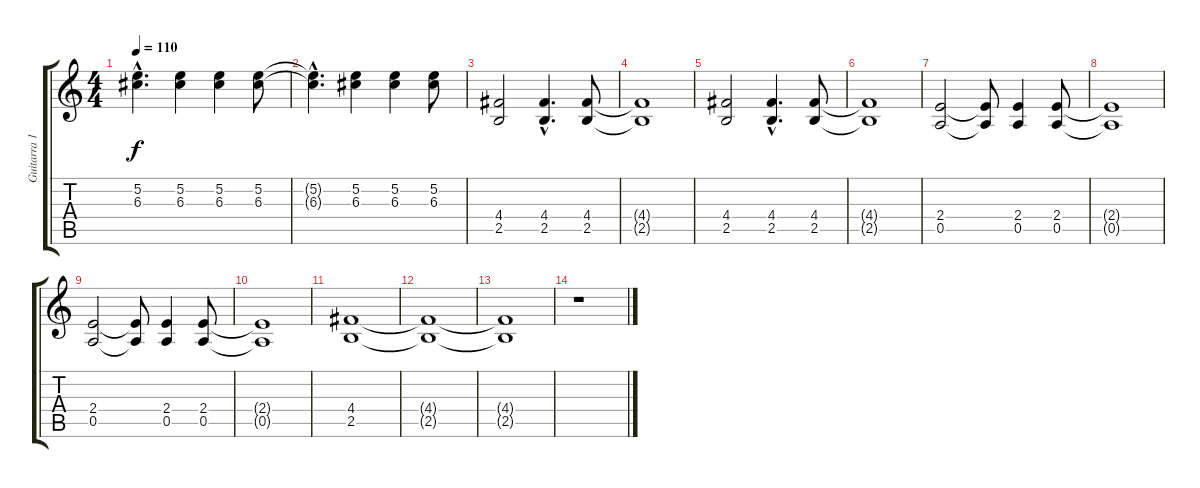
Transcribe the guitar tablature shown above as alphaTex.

\track ("Guitarra 1" "Guitarra 1") {instrument distortionguitar}
\staff {score tabs}
\tuning (E4 B3 G3 D3 A2 E2) {hide}
\ts (4 4)
\tempo 110
\clef g2
\ks c
(5.2{hac t} 6.3{hac t}).4{d dy f} (5.2 6.3).4 (5.2 6.3).4 (5.2 6.3).8 |
(5.2{hac t} 6.3{hac t}).4{d} (5.2 6.3).4 (5.2 6.3).4 (5.2 6.3).8 |
(4.4 2.5).2 (4.4{hac} 2.5{hac}).4{d} (4.4 2.5).8 |
(4.4{t} 2.5{t}).1 |
(4.4 2.5).2 (4.4{hac} 2.5{hac}).4{d} (4.4 2.5).8 |
(4.4{t} 2.5{t}).1 |
(2.4 0.5).2 (2.4{t} 0.5{t}).8 (2.4 0.5).4 (2.4 0.5).8 |
(2.4{t} 0.5{t}).1 |
(2.4 0.5).2 (2.4{t} 0.5{t}).8 (2.4 0.5).4 (2.4 0.5).8 |
(2.4{t} 0.5{t}).1 |
(4.4 2.5).1 |
(4.4{t} 2.5{t}).1 |
(4.4{t} 2.5{t}).1 |
r.1
